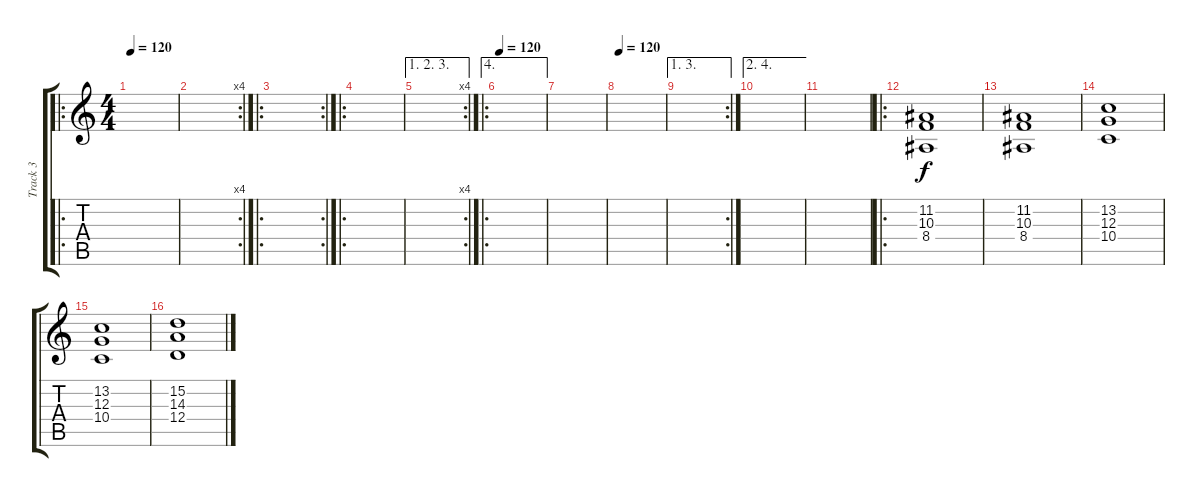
\track ("Track 3" "Track 3") {instrument stringensemble1}
\staff {score tabs}
\tuning (E4 B3 G3 D3 A2 D2) {hide}
\ro
\ts (4 4)
\tempo 120
\clef g2
\ks c
|
\rc 4
|
\ro
\rc 2
|
\ro
|
\ae (1 2 3)
\rc 4
|
\ae 4
\ro
\tempo 120
|
|
\tempo 120
|
\ae (1 3)
\rc 2
|
\ae (2 4)
|
|
\ro
(11.2 10.3 8.4).1 |
(11.2 10.3 8.4).1 |
(13.2 12.3 10.4).1 |
(13.2 12.3 10.4).1 |
(15.2 14.3 12.4).1
